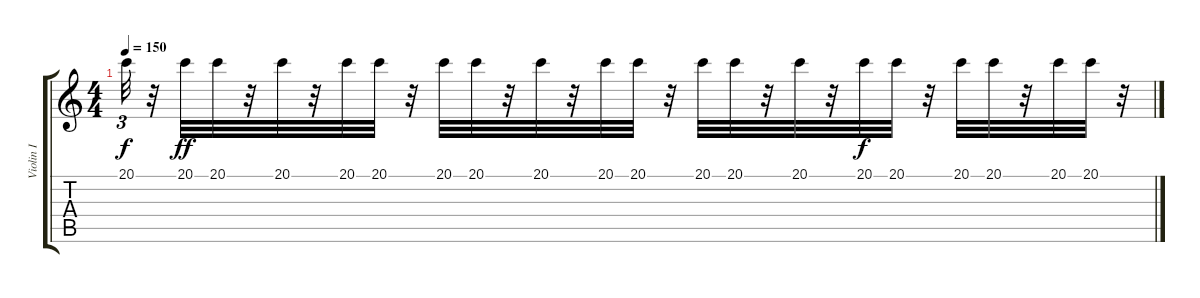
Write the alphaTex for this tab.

\track ("Violin I  " "Violin I  ") {instrument stringensemble1}
\staff {score tabs}
\tuning (E4 B3 G3 D3 A2 E2) {hide}
\ts (4 4)
\tempo 150
\clef g2
\ks c
20.1{t}.32{tu (3 2) dy f} r.32 20.1.32{dy ff volume 10 instrument tremolostrings} 20.1.32{volume 10} r.32 20.1.32{volume 9} r.32 20.1.32{volume 8} 20.1.32{volume 8} r.32 20.1.32{volume 7} 20.1.32{volume 7} r.32 20.1.32{volume 6} r.32 20.1.32{volume 6} 20.1.32{volume 5} r.32 20.1.32{volume 5} 20.1.32{volume 4} r.32 20.1.32{volume 4} r.32 20.1.32{dy f volume 3} 20.1.32{volume 3} r.32 20.1.32{volume 2} 20.1.32{volume 2} r.32 20.1.32{volume 1} 20.1.32{volume 0} r.32
